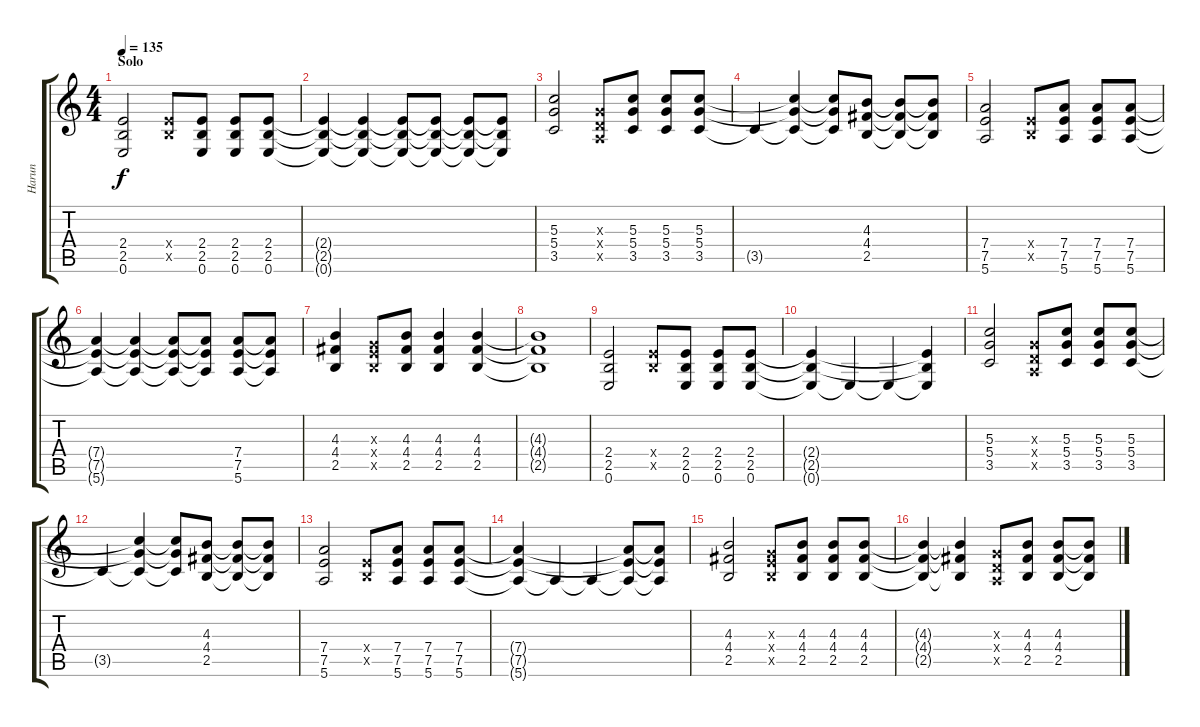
\track ("Harun" "Harun") {instrument electricguitarclean}
\staff {score tabs}
\tuning (E4 B3 G3 D3 A2 E2) {hide}
\ts (4 4)
\section ("" "Solo")
\tempo 135
\clef g2
\ks c
(2.4 2.5 0.6).2{dy f volume 11 instrument overdrivenguitar} (2.4{x} 2.5{x}).8 (2.4 2.5 0.6).8 (2.4 2.5 0.6).8 (2.4 2.5 0.6).8 |
(2.4{t} 2.5{t} 0.6{t}).4 (2.4{t} 2.5{t} 0.6{t}).4 (2.4{t} 2.5{t} 0.6{t}).8 (2.4{t} 2.5{t} 0.6{t}).8 (2.4{t} 2.5{t} 0.6{t}).8 (2.4{t} 2.5{t} 0.6{t}).8 |
(5.3 5.4 3.5).2 (0.3{x} 0.4{x} 0.5{x}).8 (5.3 5.4 3.5).8 (5.3 5.4 3.5).8 (5.3 5.4 3.5).8 |
3.5{t}.4 (5.3{t} 5.4{t} 3.5{t}).4 (5.3{t} 5.4{t} 3.5{t}).8 (4.3 4.4 2.5).8 (4.3{t} 4.4{t} 2.5{t}).8 (4.3{t} 4.4{t} 2.5{t}).8 |
(7.4 7.5 5.6).2 (2.4{x} 2.5{x}).8 (7.4 7.5 5.6).8 (7.4 7.5 5.6).8 (7.4 7.5 5.6).8 |
(7.4{t} 7.5{t} 5.6{t}).4 (7.4{t} 7.5{t} 5.6{t}).4 (7.4{t} 7.5{t} 5.6{t}).8 (7.4{t} 7.5{t} 5.6{t}).8 (7.4 7.5 5.6).8 (7.4{t} 7.5{t} 5.6{t}).8 |
(4.3 4.4 2.5).4 (0.3{x} 2.4{x} 2.5{x}).8 (4.3 4.4 2.5).8 (4.3 4.4 2.5).4 (4.3 4.4 2.5).4 |
(4.3{t} 4.4{t} 2.5{t}).1 |
(2.4 2.5 0.6).2 (2.4{x} 2.5{x}).8 (2.4 2.5 0.6).8 (2.4 2.5 0.6).8 (2.4 2.5 0.6).8 |
(2.4{t} 2.5{t} 0.6{t}).4 0.6{t}.4 0.6{t}.4 (2.4{t} 2.5{t} 0.6{t}).4 |
(5.3 5.4 3.5).2 (0.3{x} 0.4{x} 0.5{x}).8 (5.3 5.4 3.5).8 (5.3 5.4 3.5).8 (5.3 5.4 3.5).8 |
3.5{t}.4 (5.3{t} 5.4{t} 3.5{t}).4 (5.3{t} 5.4{t} 3.5{t}).8 (4.3 4.4 2.5).8 (4.3{t} 4.4{t} 2.5{t}).8 (4.3{t} 4.4{t} 2.5{t}).8 |
(7.4 7.5 5.6).2 (2.4{x} 2.5{x}).8 (7.4 7.5 5.6).8 (7.4 7.5 5.6).8 (7.4 7.5 5.6).8 |
(7.4{t} 7.5{t} 5.6{t}).4 5.6{t}.4 5.6{t}.4 (7.4{t} 7.5{t} 5.6{t}).8 (7.4{t} 7.5{t} 5.6{t}).8 |
(4.3 4.4 2.5).2 (0.3{x} 2.4{x} 2.5{x}).8 (4.3 4.4 2.5).8 (4.3 4.4 2.5).8 (4.3 4.4 2.5).8 |
(4.3{t} 4.4{t} 2.5{t}).4 (4.3{t} 4.4{t} 2.5{t}).4 (0.3{x} 0.4{x} 0.5{x}).8 (4.3 4.4 2.5).8 (4.3 4.4 2.5).8 (4.3{t} 4.4{t} 2.5{t}).8
